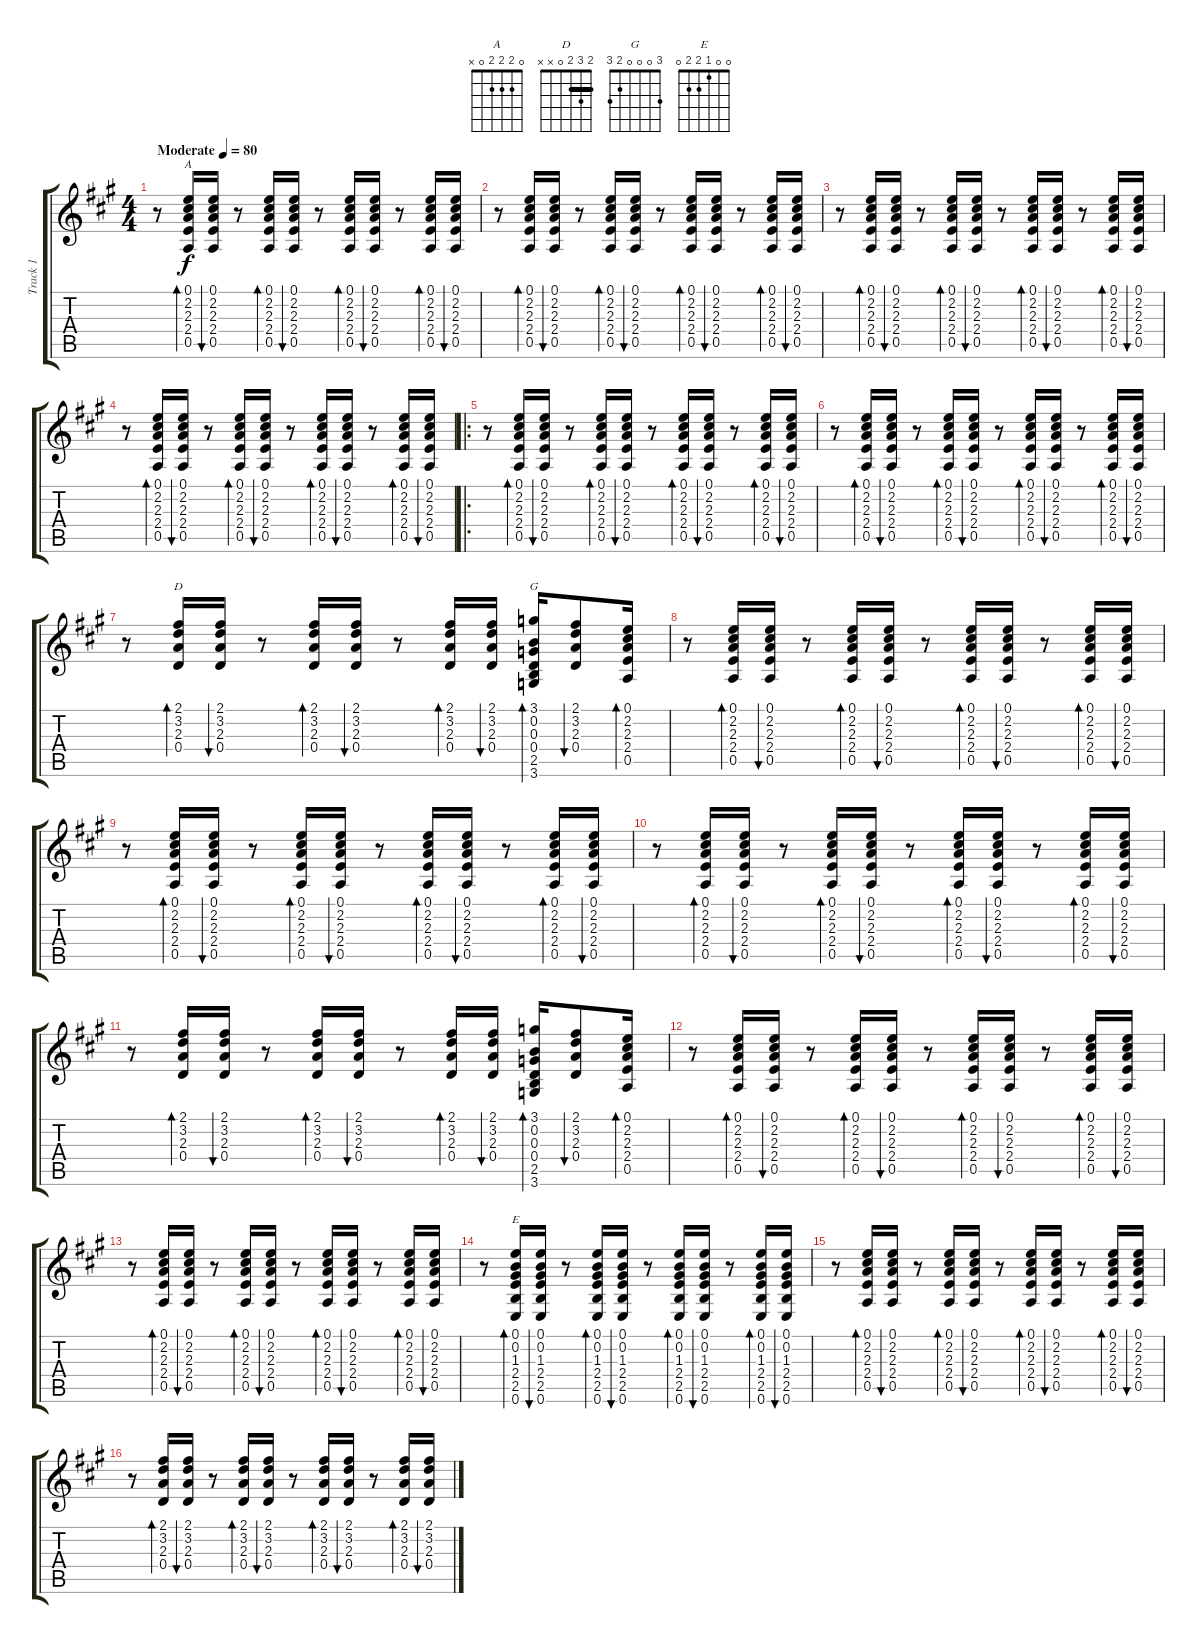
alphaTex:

\track ("Track 1" "Track 1") {instrument acousticguitarsteel}
\staff {score tabs}
\tuning (E4 B3 G3 D3 A2 E2) {hide}
\chord ("A" 0 2 2 2 0 x)
\chord ("D" 2 3 2 0 x x) {barre 2}
\chord ("G" 3 0 0 0 2 3)
\chord ("E" 0 0 1 2 2 0)
\ts (4 4)
\tempo (80 "Moderate")
\clef g2
\ks a
r.8{dy f instrument acousticguitarsteel} (0.1 2.2 2.3 2.4 0.5).16{bd 60 ch "A"} (0.1 2.2 2.3 2.4 0.5).16{bu 60} r.8 (0.1 2.2 2.3 2.4 0.5).16{bd 60} (0.1 2.2 2.3 2.4 0.5).16{bu 60} r.8 (0.1 2.2 2.3 2.4 0.5).16{bd 60} (0.1 2.2 2.3 2.4 0.5).16{bu 60} r.8 (0.1 2.2 2.3 2.4 0.5).16{bd 60} (0.1 2.2 2.3 2.4 0.5).16{bu 60} |
r.8 (0.1 2.2 2.3 2.4 0.5).16{bd 60} (0.1 2.2 2.3 2.4 0.5).16{bu 60} r.8 (0.1 2.2 2.3 2.4 0.5).16{bd 60} (0.1 2.2 2.3 2.4 0.5).16{bu 60} r.8 (0.1 2.2 2.3 2.4 0.5).16{bd 60} (0.1 2.2 2.3 2.4 0.5).16{bu 60} r.8 (0.1 2.2 2.3 2.4 0.5).16{bd 60} (0.1 2.2 2.3 2.4 0.5).16{bu 60} |
r.8 (0.1 2.2 2.3 2.4 0.5).16{bd 60} (0.1 2.2 2.3 2.4 0.5).16{bu 60} r.8 (0.1 2.2 2.3 2.4 0.5).16{bd 60} (0.1 2.2 2.3 2.4 0.5).16{bu 60} r.8 (0.1 2.2 2.3 2.4 0.5).16{bd 60} (0.1 2.2 2.3 2.4 0.5).16{bu 60} r.8 (0.1 2.2 2.3 2.4 0.5).16{bd 60} (0.1 2.2 2.3 2.4 0.5).16{bu 60} |
r.8 (0.1 2.2 2.3 2.4 0.5).16{bd 60} (0.1 2.2 2.3 2.4 0.5).16{bu 60} r.8 (0.1 2.2 2.3 2.4 0.5).16{bd 60} (0.1 2.2 2.3 2.4 0.5).16{bu 60} r.8 (0.1 2.2 2.3 2.4 0.5).16{bd 60} (0.1 2.2 2.3 2.4 0.5).16{bu 60} r.8 (0.1 2.2 2.3 2.4 0.5).16{bd 60} (0.1 2.2 2.3 2.4 0.5).16{bu 60} |
\ro
r.8 (0.1 2.2 2.3 2.4 0.5).16{bd 60} (0.1 2.2 2.3 2.4 0.5).16{bu 60} r.8 (0.1 2.2 2.3 2.4 0.5).16{bd 60} (0.1 2.2 2.3 2.4 0.5).16{bu 60} r.8 (0.1 2.2 2.3 2.4 0.5).16{bd 60} (0.1 2.2 2.3 2.4 0.5).16{bu 60} r.8 (0.1 2.2 2.3 2.4 0.5).16{bd 60} (0.1 2.2 2.3 2.4 0.5).16{bu 60} |
r.8 (0.1 2.2 2.3 2.4 0.5).16{bd 60} (0.1 2.2 2.3 2.4 0.5).16{bu 60} r.8 (0.1 2.2 2.3 2.4 0.5).16{bd 60} (0.1 2.2 2.3 2.4 0.5).16{bu 60} r.8 (0.1 2.2 2.3 2.4 0.5).16{bd 60} (0.1 2.2 2.3 2.4 0.5).16{bu 60} r.8 (0.1 2.2 2.3 2.4 0.5).16{bd 60} (0.1 2.2 2.3 2.4 0.5).16{bu 60} |
r.8 (2.1 3.2 2.3 0.4).16{bd 60 ch "D"} (2.1 3.2 2.3 0.4).16{bu 60} r.8 (2.1 3.2 2.3 0.4).16{bd 60} (2.1 3.2 2.3 0.4).16{bu 60} r.8 (2.1 3.2 2.3 0.4).16{bd 60} (2.1 3.2 2.3 0.4).16{bu 60} (3.1 0.2 0.3 0.4 2.5 3.6).16{bd 60 ch "G"} (2.1 3.2 2.3 0.4).8{bu 60} (0.1 2.2 2.3 2.4 0.5).16{bd 60} |
r.8 (0.1 2.2 2.3 2.4 0.5).16{bd 60} (0.1 2.2 2.3 2.4 0.5).16{bu 60} r.8 (0.1 2.2 2.3 2.4 0.5).16{bd 60} (0.1 2.2 2.3 2.4 0.5).16{bu 60} r.8 (0.1 2.2 2.3 2.4 0.5).16{bd 60} (0.1 2.2 2.3 2.4 0.5).16{bu 60} r.8 (0.1 2.2 2.3 2.4 0.5).16{bd 60} (0.1 2.2 2.3 2.4 0.5).16{bu 60} |
r.8 (0.1 2.2 2.3 2.4 0.5).16{bd 60} (0.1 2.2 2.3 2.4 0.5).16{bu 60} r.8 (0.1 2.2 2.3 2.4 0.5).16{bd 60} (0.1 2.2 2.3 2.4 0.5).16{bu 60} r.8 (0.1 2.2 2.3 2.4 0.5).16{bd 60} (0.1 2.2 2.3 2.4 0.5).16{bu 60} r.8 (0.1 2.2 2.3 2.4 0.5).16{bd 60} (0.1 2.2 2.3 2.4 0.5).16{bu 60} |
r.8 (0.1 2.2 2.3 2.4 0.5).16{bd 60} (0.1 2.2 2.3 2.4 0.5).16{bu 60} r.8 (0.1 2.2 2.3 2.4 0.5).16{bd 60} (0.1 2.2 2.3 2.4 0.5).16{bu 60} r.8 (0.1 2.2 2.3 2.4 0.5).16{bd 60} (0.1 2.2 2.3 2.4 0.5).16{bu 60} r.8 (0.1 2.2 2.3 2.4 0.5).16{bd 60} (0.1 2.2 2.3 2.4 0.5).16{bu 60} |
r.8 (2.1 3.2 2.3 0.4).16{bd 60} (2.1 3.2 2.3 0.4).16{bu 60} r.8 (2.1 3.2 2.3 0.4).16{bd 60} (2.1 3.2 2.3 0.4).16{bu 60} r.8 (2.1 3.2 2.3 0.4).16{bd 60} (2.1 3.2 2.3 0.4).16{bu 60} (3.1 0.2 0.3 0.4 2.5 3.6).16{bd 60} (2.1 3.2 2.3 0.4).8{bu 60} (0.1 2.2 2.3 2.4 0.5).16{bd 60} |
r.8 (0.1 2.2 2.3 2.4 0.5).16{bd 60} (0.1 2.2 2.3 2.4 0.5).16{bu 60} r.8 (0.1 2.2 2.3 2.4 0.5).16{bd 60} (0.1 2.2 2.3 2.4 0.5).16{bu 60} r.8 (0.1 2.2 2.3 2.4 0.5).16{bd 60} (0.1 2.2 2.3 2.4 0.5).16{bu 60} r.8 (0.1 2.2 2.3 2.4 0.5).16{bd 60} (0.1 2.2 2.3 2.4 0.5).16{bu 60} |
r.8 (0.1 2.2 2.3 2.4 0.5).16{bd 60} (0.1 2.2 2.3 2.4 0.5).16{bu 60} r.8 (0.1 2.2 2.3 2.4 0.5).16{bd 60} (0.1 2.2 2.3 2.4 0.5).16{bu 60} r.8 (0.1 2.2 2.3 2.4 0.5).16{bd 60} (0.1 2.2 2.3 2.4 0.5).16{bu 60} r.8 (0.1 2.2 2.3 2.4 0.5).16{bd 60} (0.1 2.2 2.3 2.4 0.5).16{bu 60} |
r.8 (0.1 0.2 1.3 2.4 2.5 0.6).16{bd 60 ch "E"} (0.1 0.2 1.3 2.4 2.5 0.6).16{bu 60} r.8 (0.1 0.2 1.3 2.4 2.5 0.6).16{bd 60} (0.1 0.2 1.3 2.4 2.5 0.6).16{bu 60} r.8 (0.1 0.2 1.3 2.4 2.5 0.6).16{bd 60} (0.1 0.2 1.3 2.4 2.5 0.6).16{bu 60} r.8 (0.1 0.2 1.3 2.4 2.5 0.6).16{bd 60} (0.1 0.2 1.3 2.4 2.5 0.6).16{bu 60} |
r.8 (0.1 2.2 2.3 2.4 0.5).16{bd 60} (0.1 2.2 2.3 2.4 0.5).16{bu 60} r.8 (0.1 2.2 2.3 2.4 0.5).16{bd 60} (0.1 2.2 2.3 2.4 0.5).16{bu 60} r.8 (0.1 2.2 2.3 2.4 0.5).16{bd 60} (0.1 2.2 2.3 2.4 0.5).16{bu 60} r.8 (0.1 2.2 2.3 2.4 0.5).16{bd 60} (0.1 2.2 2.3 2.4 0.5).16{bu 60} |
r.8 (2.1 3.2 2.3 0.4).16{bd 60} (2.1 3.2 2.3 0.4).16{bu 60} r.8 (2.1 3.2 2.3 0.4).16{bd 60} (2.1 3.2 2.3 0.4).16{bu 60} r.8 (2.1 3.2 2.3 0.4).16{bd 60} (2.1 3.2 2.3 0.4).16{bu 60} r.8 (2.1 3.2 2.3 0.4).16{bd 60} (2.1 3.2 2.3 0.4).16{bu 60}
